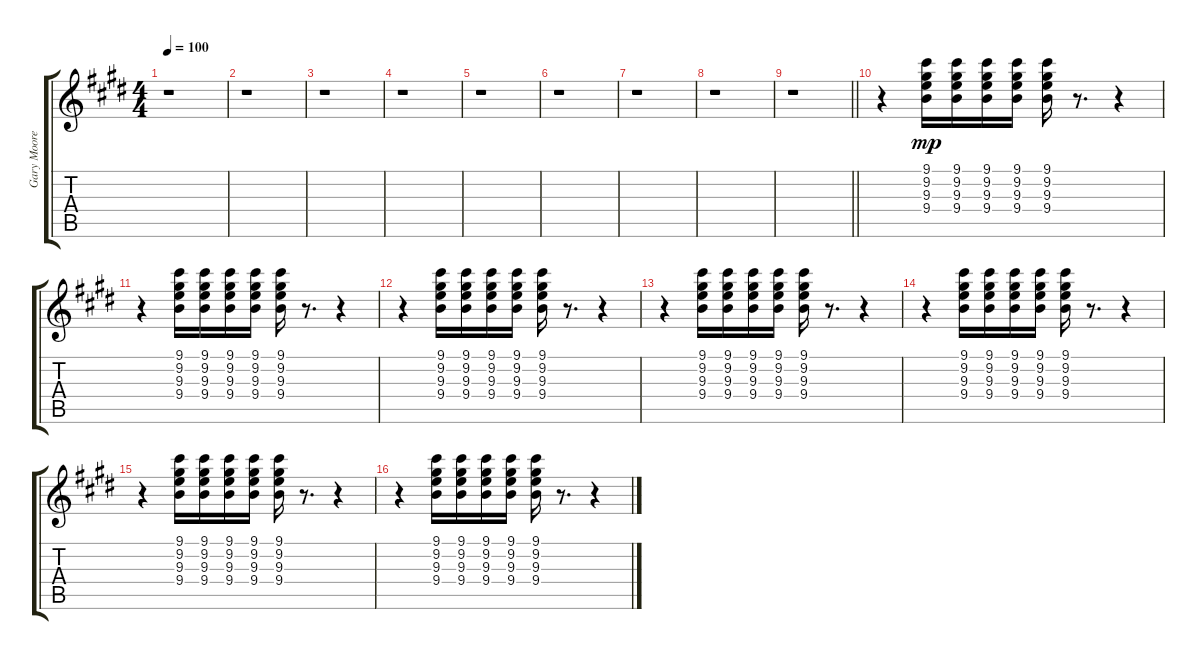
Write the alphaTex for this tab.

\track ("Gary Moore - Rhythm clean electric" "Gary Moore") {instrument electricguitarclean}
\staff {score tabs}
\tuning (E4 B3 G3 D3 A2 E2) {hide}
\ts (4 4)
\tempo 100
\clef g2
\ks e
r.1{dy mp instrument electricguitarclean} |
r.1 |
r.1 |
r.1 |
r.1 |
r.1 |
r.1 |
r.1 |
\barLineRight lightlight
r.1 |
r.4 (9.1 9.2 9.3 9.4).16 (9.1 9.2 9.3 9.4).16 (9.1 9.2 9.3 9.4).16 (9.1 9.2 9.3 9.4).16 (9.1 9.2 9.3 9.4).16 r.8{d} r.4 |
r.4 (9.1 9.2 9.3 9.4).16 (9.1 9.2 9.3 9.4).16 (9.1 9.2 9.3 9.4).16 (9.1 9.2 9.3 9.4).16 (9.1 9.2 9.3 9.4).16 r.8{d} r.4 |
r.4 (9.1 9.2 9.3 9.4).16 (9.1 9.2 9.3 9.4).16 (9.1 9.2 9.3 9.4).16 (9.1 9.2 9.3 9.4).16 (9.1 9.2 9.3 9.4).16 r.8{d} r.4 |
r.4 (9.1 9.2 9.3 9.4).16 (9.1 9.2 9.3 9.4).16 (9.1 9.2 9.3 9.4).16 (9.1 9.2 9.3 9.4).16 (9.1 9.2 9.3 9.4).16 r.8{d} r.4 |
r.4 (9.1 9.2 9.3 9.4).16 (9.1 9.2 9.3 9.4).16 (9.1 9.2 9.3 9.4).16 (9.1 9.2 9.3 9.4).16 (9.1 9.2 9.3 9.4).16 r.8{d} r.4 |
r.4 (9.1 9.2 9.3 9.4).16 (9.1 9.2 9.3 9.4).16 (9.1 9.2 9.3 9.4).16 (9.1 9.2 9.3 9.4).16 (9.1 9.2 9.3 9.4).16 r.8{d} r.4 |
r.4 (9.1 9.2 9.3 9.4).16 (9.1 9.2 9.3 9.4).16 (9.1 9.2 9.3 9.4).16 (9.1 9.2 9.3 9.4).16 (9.1 9.2 9.3 9.4).16 r.8{d} r.4
